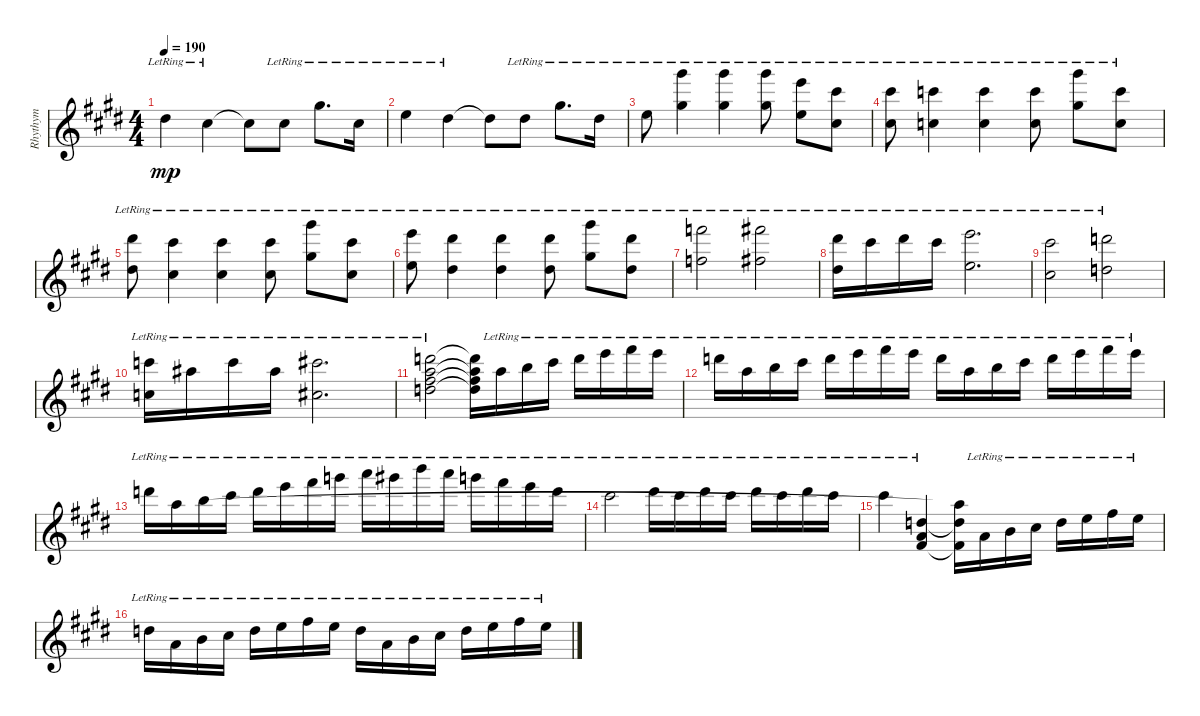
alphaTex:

\track ("Rhythym" "Rhythym") {instrument acousticguitarnylon}
\staff {score}
\tuning (E4 B3 G3 D3 A2 E2) {hide}
\ts (4 4)
\tempo 190
\clef g2
\ks c#minor
8.3{lr}.4{dy mp} 6.3{lr}.4 6.3{t}.8 6.3{lr}.8 4.1{lr}.8{d} 6.3{lr}.16 |
5.2{lr}.4 4.2{lr}.4 4.2{t}.8 4.2{lr}.8 4.1{lr}.8{d} 4.2{lr}.16 |
0.1{lr}.8 (16.1{lr} 18.4{lr}).4 (16.1{lr} 18.4{lr}).4 (16.1{lr} 18.4{lr}).8 (17.2{lr} 19.5{lr}).8 (18.3{lr} 16.5{lr}).8 |
(18.3{lr} 16.5{lr}).8 (17.3{lr} 15.5{lr}).4 (17.3{lr} 15.5{lr}).4 (17.3{lr} 15.5{lr}).8 (16.1{lr} 18.4{lr}).8 (17.3{lr} 15.5{lr}).8 |
(16.2{lr} 18.5{lr}).8 (18.3{lr} 16.5{lr}).4 (18.3{lr} 16.5{lr}).4 (18.3{lr} 16.5{lr}).8 (16.1{lr} 18.4{lr}).8 (18.3{lr} 16.5{lr}).8 |
(17.2{lr} 19.5{lr}).8 (16.2{lr} 18.5{lr}).4 (16.2{lr} 18.5{lr}).4 (16.2{lr} 18.5{lr}).8 (16.1{lr} 18.4{lr}).8 (16.2{lr} 18.5{lr}).8 |
(13.1{lr} 15.4{lr}).2 (14.1{lr} 16.4{lr}).2 |
(11.1{lr} 13.4{lr}).16 14.2{lr}.16 11.1{lr}.16 9.1{lr}.16 (12.1{lr} 9.3{lr}).2{d} |
(9.1{lr} 11.4{lr}).2 (10.1{lr} 12.4{lr}).2 |
(8.1{lr} 10.4{lr}).16 11.2{lr}.16 8.1{lr}.16 6.1{lr}.16 (9.1{lr} 6.3{lr}).2{d} |
(10.1{lr} 10.2{lr} 11.3{lr} 12.4{lr}).2 (10.1{t} 10.2{t} 11.3{t} 12.4{t}).16 10.2{lr}.16 7.1{lr}.16 9.1{lr}.16 10.1{lr}.16 12.1{lr}.16 14.1{lr}.16 12.1{lr}.16 |
10.1{lr}.16 10.2{lr}.16 7.1{lr}.16 9.1{lr}.16 10.1{lr}.16 12.1{lr}.16 14.1{lr}.16 12.1{lr}.16 10.1{lr}.16 10.2{lr}.16 7.1{lr}.16 9.1{lr}.16 10.1{lr}.16 12.1{lr}.16 14.1{lr}.16 12.1{lr}.16 |
10.1{lr}.16 10.2{lr}.16 7.1{lr}.16 9.1{lr}.16 10.1{lr}.16 12.1{lr}.16 14.1{lr}.16 15.1{lr}.16 17.1{lr}.16 16.1{lr}.16 19.1{lr}.16 17.1{lr}.16 15.1{lr}.16 14.1{lr}.16 12.1{lr}.16 10.1{lr}.16 |
9.1{lr}.2 11.1{lr}.16 9.1{lr}.16 11.1{lr}.16 9.1{lr}.16 11.1{lr}.16 9.1{lr}.16 11.1{lr}.16 9.1{lr}.16 |
9.1{lr}.4 (7.3{lr} 7.4{lr} 9.5{lr}).4 (10.2{t} 7.3{t} 9.5{t}).16 7.4{lr}.16 4.3{lr}.16 6.3{lr}.16 3.2{lr}.16 0.1{lr}.16 2.1{lr}.16 0.1{lr}.16 |
3.2{lr}.16 2.3{lr}.16 0.2{lr}.16 2.2{lr}.16 3.2{lr}.16 0.1{lr}.16 2.1{lr}.16 0.1{lr}.16 3.2{lr}.16 2.3{lr}.16 0.2{lr}.16 2.2{lr}.16 3.2{lr}.16 0.1{lr}.16 2.1{lr}.16 0.1{lr}.16
